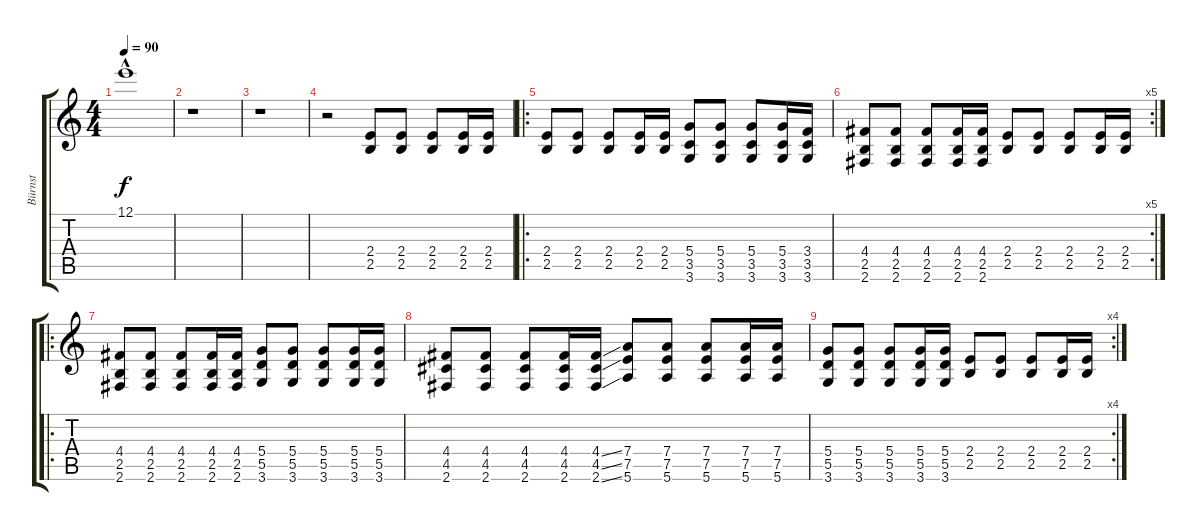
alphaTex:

\track ("Bürnst" "Bürnst") {instrument acousticguitarsteel}
\staff {score tabs}
\tuning (E4 B3 G3 D3 A2 E2) {hide}
\ts (4 4)
\tempo 90
\clef g2
\ks c
12.1{hac}.1{dy f instrument acousticguitarsteel} |
r.1 |
r.1 |
r.2 (2.4 2.5).8 (2.4 2.5).8 (2.4 2.5).8 (2.4 2.5).16 (2.4 2.5).16 |
\ro
(2.4 2.5).8 (2.4 2.5).8 (2.4 2.5).8 (2.4 2.5).16 (2.4 2.5).16 (5.4 3.5 3.6).8 (5.4 3.5 3.6).8 (5.4 3.5 3.6).8 (5.4 3.5 3.6).16 (3.4 3.5 3.6).16 |
\rc 5
(4.4 2.5 2.6).8 (4.4 2.5 2.6).8 (4.4 2.5 2.6).8 (4.4 2.5 2.6).16 (4.4 2.5 2.6).16 (2.4 2.5).8 (2.4 2.5).8 (2.4 2.5).8 (2.4 2.5).16 (2.4 2.5).16 |
\ro
(4.4 2.5 2.6).8 (4.4 2.5 2.6).8 (4.4 2.5 2.6).8 (4.4 2.5 2.6).16 (4.4 2.5 2.6).16 (5.4 5.5 3.6).8 (5.4 5.5 3.6).8 (5.4 5.5 3.6).8 (5.4 5.5 3.6).16 (5.4 5.5 3.6).16 |
(4.4 4.5 2.6).8 (4.4 4.5 2.6).8 (4.4 4.5 2.6).8 (4.4 4.5 2.6).16 (4.4{ss} 4.5{ss} 2.6{ss}).16 (7.4 7.5 5.6).8 (7.4 7.5 5.6).8 (7.4 7.5 5.6).8 (7.4 7.5 5.6).16 (7.4 7.5 5.6).16 |
\rc 4
(5.4 5.5 3.6).8 (5.4 5.5 3.6).8 (5.4 5.5 3.6).8 (5.4 5.5 3.6).16 (5.4 5.5 3.6).16 (2.4 2.5).8 (2.4 2.5).8 (2.4 2.5).8 (2.4 2.5).16 (2.4 2.5).16
